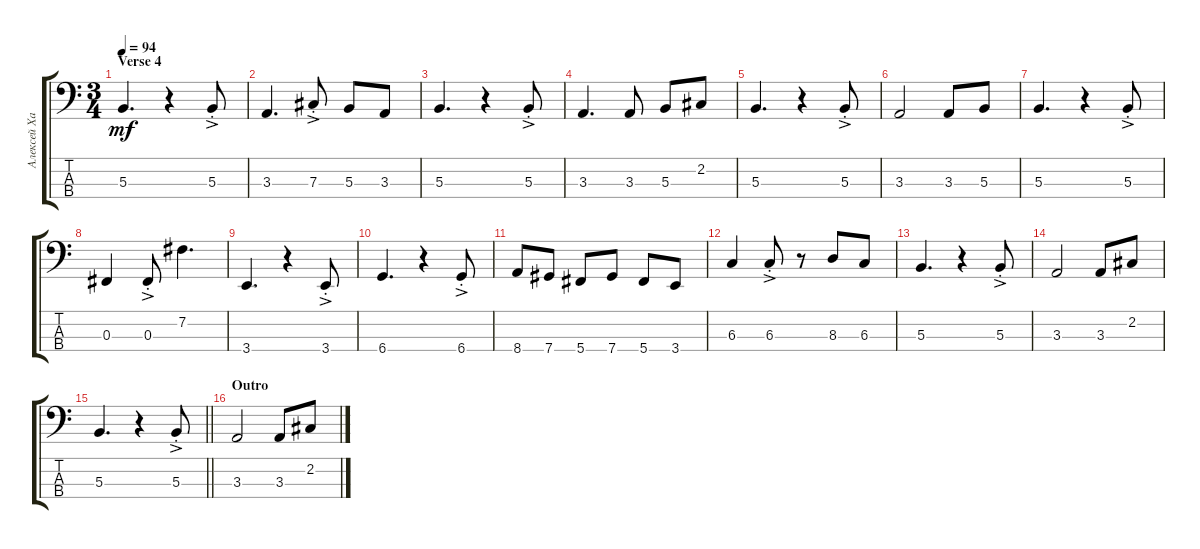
\track ("Алексей Харьков" "Алексей Ха") {instrument electricbassfinger}
\staff {score tabs}
\tuning (E2 B1 Gb1 Db1) {hide}
\ts (3 4)
\section ("" "Verse 4")
\tempo 94
\clef f4
\ks c
5.3.4{d dy mf} r.4 5.3{ac st}.8 |
3.3.4{d} 7.3{ac st}.8 5.3.8 3.3.8 |
5.3.4{d} r.4 5.3{ac st}.8 |
3.3.4{d} 3.3.8 5.3.8 2.2.8 |
5.3.4{d} r.4 5.3{ac st}.8 |
3.3.2 3.3.8 5.3.8 |
5.3.4{d} r.4 5.3{ac st}.8 |
0.3.4 0.3{ac st}.8 7.2.4{d} |
3.4.4{d} r.4 3.4{ac st}.8 |
6.4.4{d} r.4 6.4{ac st}.8 |
8.4.8 7.4.8 5.4.8 7.4.8 5.4.8 3.4.8 |
6.3.4 6.3{ac st}.8 r.8 8.3.8 6.3.8 |
5.3.4{d} r.4 5.3{ac st}.8 |
3.3.2 3.3.8 2.2.8 |
\barLineRight lightlight
5.3.4{d} r.4 5.3{ac st}.8 |
\section ("" "Outro")
3.3.2 3.3.8 2.2.8
